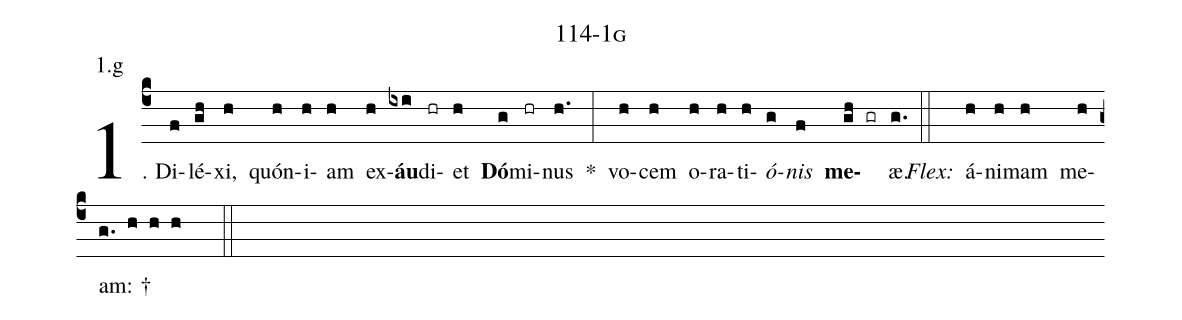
name: 114-1g;
annotation: 1.g;
%%
(c4)1. Di(f)lé(gh)xi,(h) quón(h)i(h)am(h) ex(h)<b>áu</b>(ixi)di(hr)et(h) <b>Dó</b>(g)mi(hr)nus(h.) *(:) vo(h)cem(h) o(h)ra(h)ti(h)<i>ó</i>(g)<i>nis</i>(f) <b>me</b>(gh gr)æ.(g.) (::)
<i>Flex:</i>()  á(h)ni(h)mam(h) me(h)am: †(g. h h h  ::)
